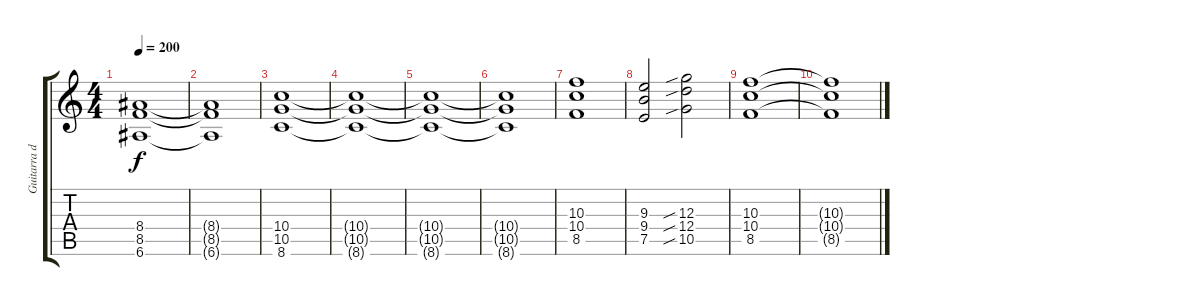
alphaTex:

\track ("Guitarra de Acompañamiento" "Guitarra d") {mute instrument distortionguitar}
\staff {score tabs}
\tuning (E4 B3 G3 D3 A2 E2) {hide}
\ts (4 4)
\tempo 200
\clef g2
\ks c
(8.4{t} 8.5{t} 6.6{t}).1{dy f} |
(8.4{t} 8.5{t} 6.6{t}).1 |
(10.4 10.5 8.6).1 |
(10.4{t} 10.5{t} 8.6{t}).1 |
(10.4{t} 10.5{t} 8.6{t}).1 |
(10.4{t} 10.5{t} 8.6{t}).1 |
(10.3 10.4 8.5).1 |
(9.3 9.4 7.5).2 (12.3{sib} 12.4{sib} 10.5{sib}).2 |
(10.3 10.4 8.5).1 |
(10.3{t} 10.4{t} 8.5{t}).1{volume 0}
